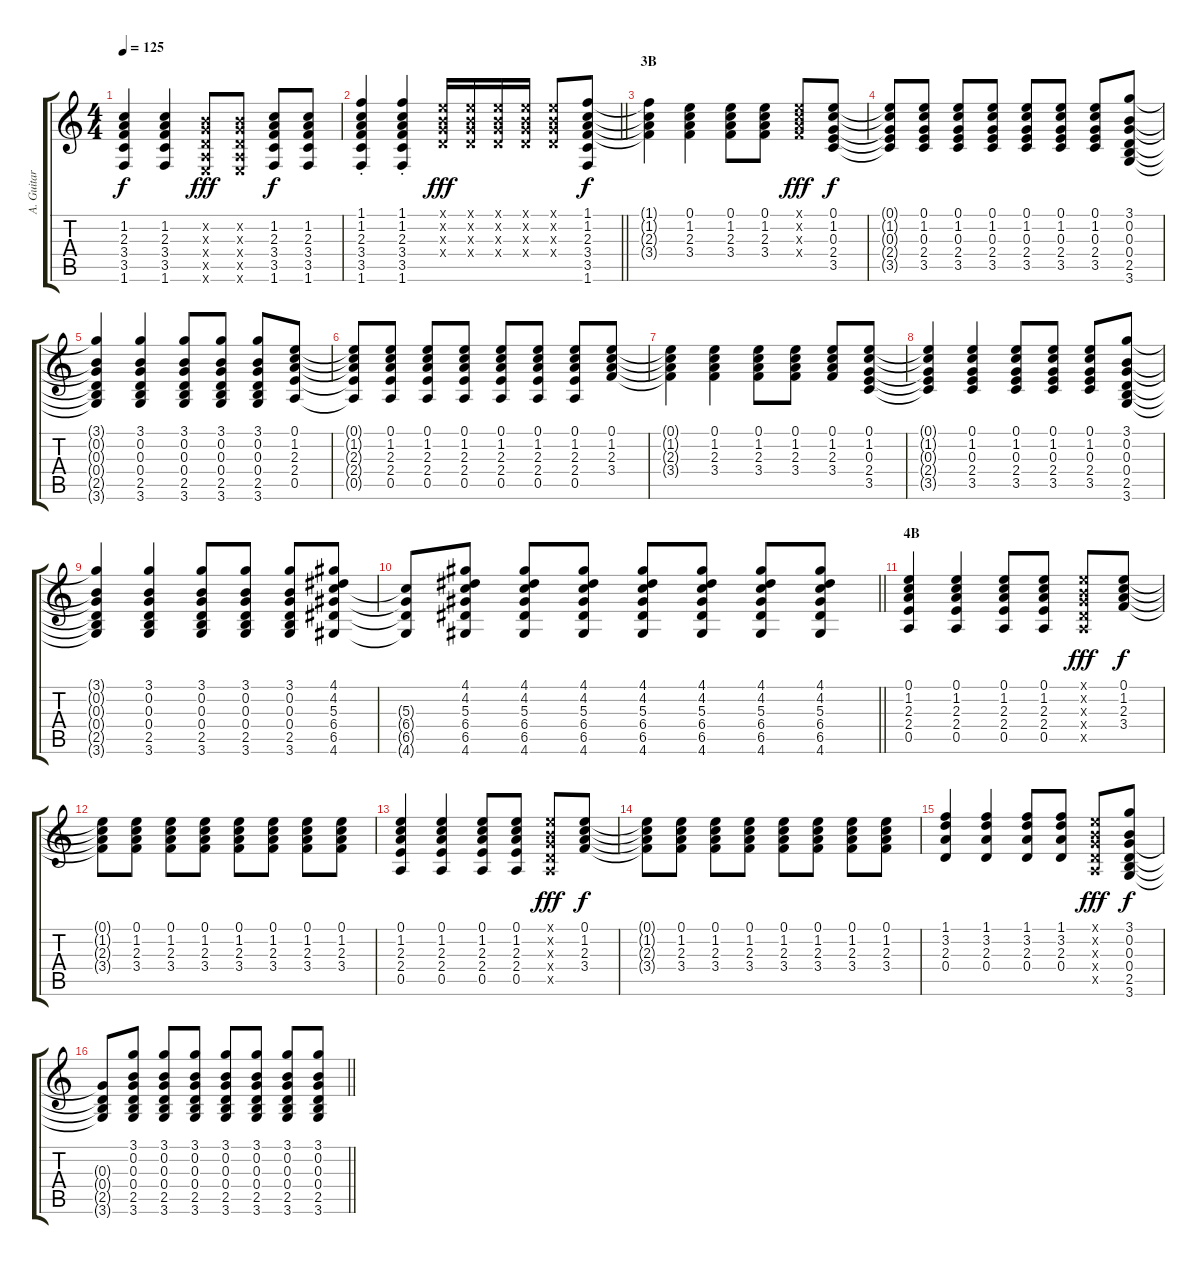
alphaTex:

\track ("A. Guitar " "A. Guitar ") {instrument acousticguitarsteel}
\staff {score tabs}
\tuning (E4 B3 G3 D3 A2 E2) {hide}
\ts (4 4)
\tempo 125
\clef g2
\ks c
(1.2 2.3 3.4 3.5 1.6).4{dy f} (1.2 2.3 3.4 3.5 1.6).4 (0.2{x} 0.3{x} 0.4{x} 0.5{x} 0.6{x}).8{dy fff} (0.2{x} 0.3{x} 0.4{x} 0.5{x} 0.6{x}).8 (1.2 2.3 3.4 3.5 1.6).8{dy f} (1.2 2.3 3.4 3.5 1.6).8 |
\barLineRight lightlight
(1.1{st} 1.2{st} 2.3{st} 3.4{st} 3.5{st} 1.6{st}).4 (1.1{st} 1.2{st} 2.3{st} 3.4{st} 3.5{st} 1.6{st}).4 (0.1{x} 0.2{x} 0.3{x} 0.4{x}).16{dy fff} (0.1{x} 0.2{x} 0.3{x} 0.4{x}).16 (0.1{x} 0.2{x} 0.3{x} 0.4{x}).16 (0.1{x} 0.2{x} 0.3{x} 0.4{x}).16 (0.1{x} 0.2{x} 0.3{x} 0.4{x}).8 (1.1 1.2 2.3 3.4 3.5 1.6).8{dy f} |
\section ("" "3B")
(1.1{t} 1.2{t} 2.3{t} 3.4{t}).4 (0.1 1.2 2.3 3.4).4 (0.1 1.2 2.3 3.4).8 (0.1 1.2 2.3 3.4).8 (0.1{x} 1.2{x} 2.3{x} 3.4{x}).8{dy fff} (0.1 1.2 0.3 2.4 3.5).8{dy f} |
(0.1{t} 1.2{t} 0.3{t} 2.4{t} 3.5{t}).8 (0.1 1.2 0.3 2.4 3.5).8 (0.1 1.2 0.3 2.4 3.5).8 (0.1 1.2 0.3 2.4 3.5).8 (0.1 1.2 0.3 2.4 3.5).8 (0.1 1.2 0.3 2.4 3.5).8 (0.1 1.2 0.3 2.4 3.5).8 (3.1 0.2 0.3 0.4 2.5 3.6).8 |
(3.1{t} 0.2{t} 0.3{t} 0.4{t} 2.5{t} 3.6{t}).4 (3.1 0.2 0.3 0.4 2.5 3.6).4 (3.1 0.2 0.3 0.4 2.5 3.6).8 (3.1 0.2 0.3 0.4 2.5 3.6).8 (3.1 0.2 0.3 0.4 2.5 3.6).8 (0.1 1.2 2.3 2.4 0.5).8 |
(0.1{t} 1.2{t} 2.3{t} 2.4{t} 0.5{t}).8 (0.1 1.2 2.3 2.4 0.5).8 (0.1 1.2 2.3 2.4 0.5).8 (0.1 1.2 2.3 2.4 0.5).8 (0.1 1.2 2.3 2.4 0.5).8 (0.1 1.2 2.3 2.4 0.5).8 (0.1 1.2 2.3 2.4 0.5).8 (0.1 1.2 2.3 3.4).8 |
(0.1{t} 1.2{t} 2.3{t} 3.4{t}).4 (0.1 1.2 2.3 3.4).4 (0.1 1.2 2.3 3.4).8 (0.1 1.2 2.3 3.4).8 (0.1 1.2 2.3 3.4).8 (0.1 1.2 0.3 2.4 3.5).8 |
(0.1{t} 1.2{t} 0.3{t} 2.4{t} 3.5{t}).4 (0.1 1.2 0.3 2.4 3.5).4 (0.1 1.2 0.3 2.4 3.5).8 (0.1 1.2 0.3 2.4 3.5).8 (0.1 1.2 0.3 2.4 3.5).8 (3.1 0.2 0.3 0.4 2.5 3.6).8 |
(3.1{t} 0.2{t} 0.3{t} 0.4{t} 2.5{t} 3.6{t}).4 (3.1 0.2 0.3 0.4 2.5 3.6).4 (3.1 0.2 0.3 0.4 2.5 3.6).8 (3.1 0.2 0.3 0.4 2.5 3.6).8 (3.1 0.2 0.3 0.4 2.5 3.6).8 (4.1 4.2 5.3 6.4 6.5 4.6).8 |
\barLineRight lightlight
(5.3{t} 6.4{t} 6.5{t} 4.6{t}).8 (4.1 4.2 5.3 6.4 6.5 4.6).8 (4.1 4.2 5.3 6.4 6.5 4.6).8 (4.1 4.2 5.3 6.4 6.5 4.6).8 (4.1 4.2 5.3 6.4 6.5 4.6).8 (4.1 4.2 5.3 6.4 6.5 4.6).8 (4.1 4.2 5.3 6.4 6.5 4.6).8 (4.1 4.2 5.3 6.4 6.5 4.6).8 |
\section ("" "4B")
(0.1 1.2 2.3 2.4 0.5).4 (0.1 1.2 2.3 2.4 0.5).4 (0.1 1.2 2.3 2.4 0.5).8 (0.1 1.2 2.3 2.4 0.5).8 (0.1{x} 0.2{x} 0.3{x} 0.4{x} 0.5{x}).8{dy fff} (0.1 1.2 2.3 3.4).8{dy f} |
(0.1{t} 1.2{t} 2.3{t} 3.4{t}).8 (0.1 1.2 2.3 3.4).8 (0.1 1.2 2.3 3.4).8 (0.1 1.2 2.3 3.4).8 (0.1 1.2 2.3 3.4).8 (0.1 1.2 2.3 3.4).8 (0.1 1.2 2.3 3.4).8 (0.1 1.2 2.3 3.4).8 |
(0.1 1.2 2.3 2.4 0.5).4 (0.1 1.2 2.3 2.4 0.5).4 (0.1 1.2 2.3 2.4 0.5).8 (0.1 1.2 2.3 2.4 0.5).8 (0.1{x} 0.2{x} 0.3{x} 0.4{x} 0.5{x}).8{dy fff} (0.1 1.2 2.3 3.4).8{dy f} |
(0.1{t} 1.2{t} 2.3{t} 3.4{t}).8 (0.1 1.2 2.3 3.4).8 (0.1 1.2 2.3 3.4).8 (0.1 1.2 2.3 3.4).8 (0.1 1.2 2.3 3.4).8 (0.1 1.2 2.3 3.4).8 (0.1 1.2 2.3 3.4).8 (0.1 1.2 2.3 3.4).8 |
(1.1 3.2 2.3 0.4).4 (1.1 3.2 2.3 0.4).4 (1.1 3.2 2.3 0.4).8 (1.1 3.2 2.3 0.4).8 (0.1{x} 0.2{x} 0.3{x} 0.4{x} 0.5{x}).8{dy fff} (3.1 0.2 0.3 0.4 2.5 3.6).8{dy f} |
\barLineRight lightlight
(0.3{t} 0.4{t} 2.5{t} 3.6{t}).8 (3.1 0.2 0.3 0.4 2.5 3.6).8 (3.1 0.2 0.3 0.4 2.5 3.6).8 (3.1 0.2 0.3 0.4 2.5 3.6).8 (3.1 0.2 0.3 0.4 2.5 3.6).8 (3.1 0.2 0.3 0.4 2.5 3.6).8 (3.1 0.2 0.3 0.4 2.5 3.6).8 (3.1 0.2 0.3 0.4 2.5 3.6).8
